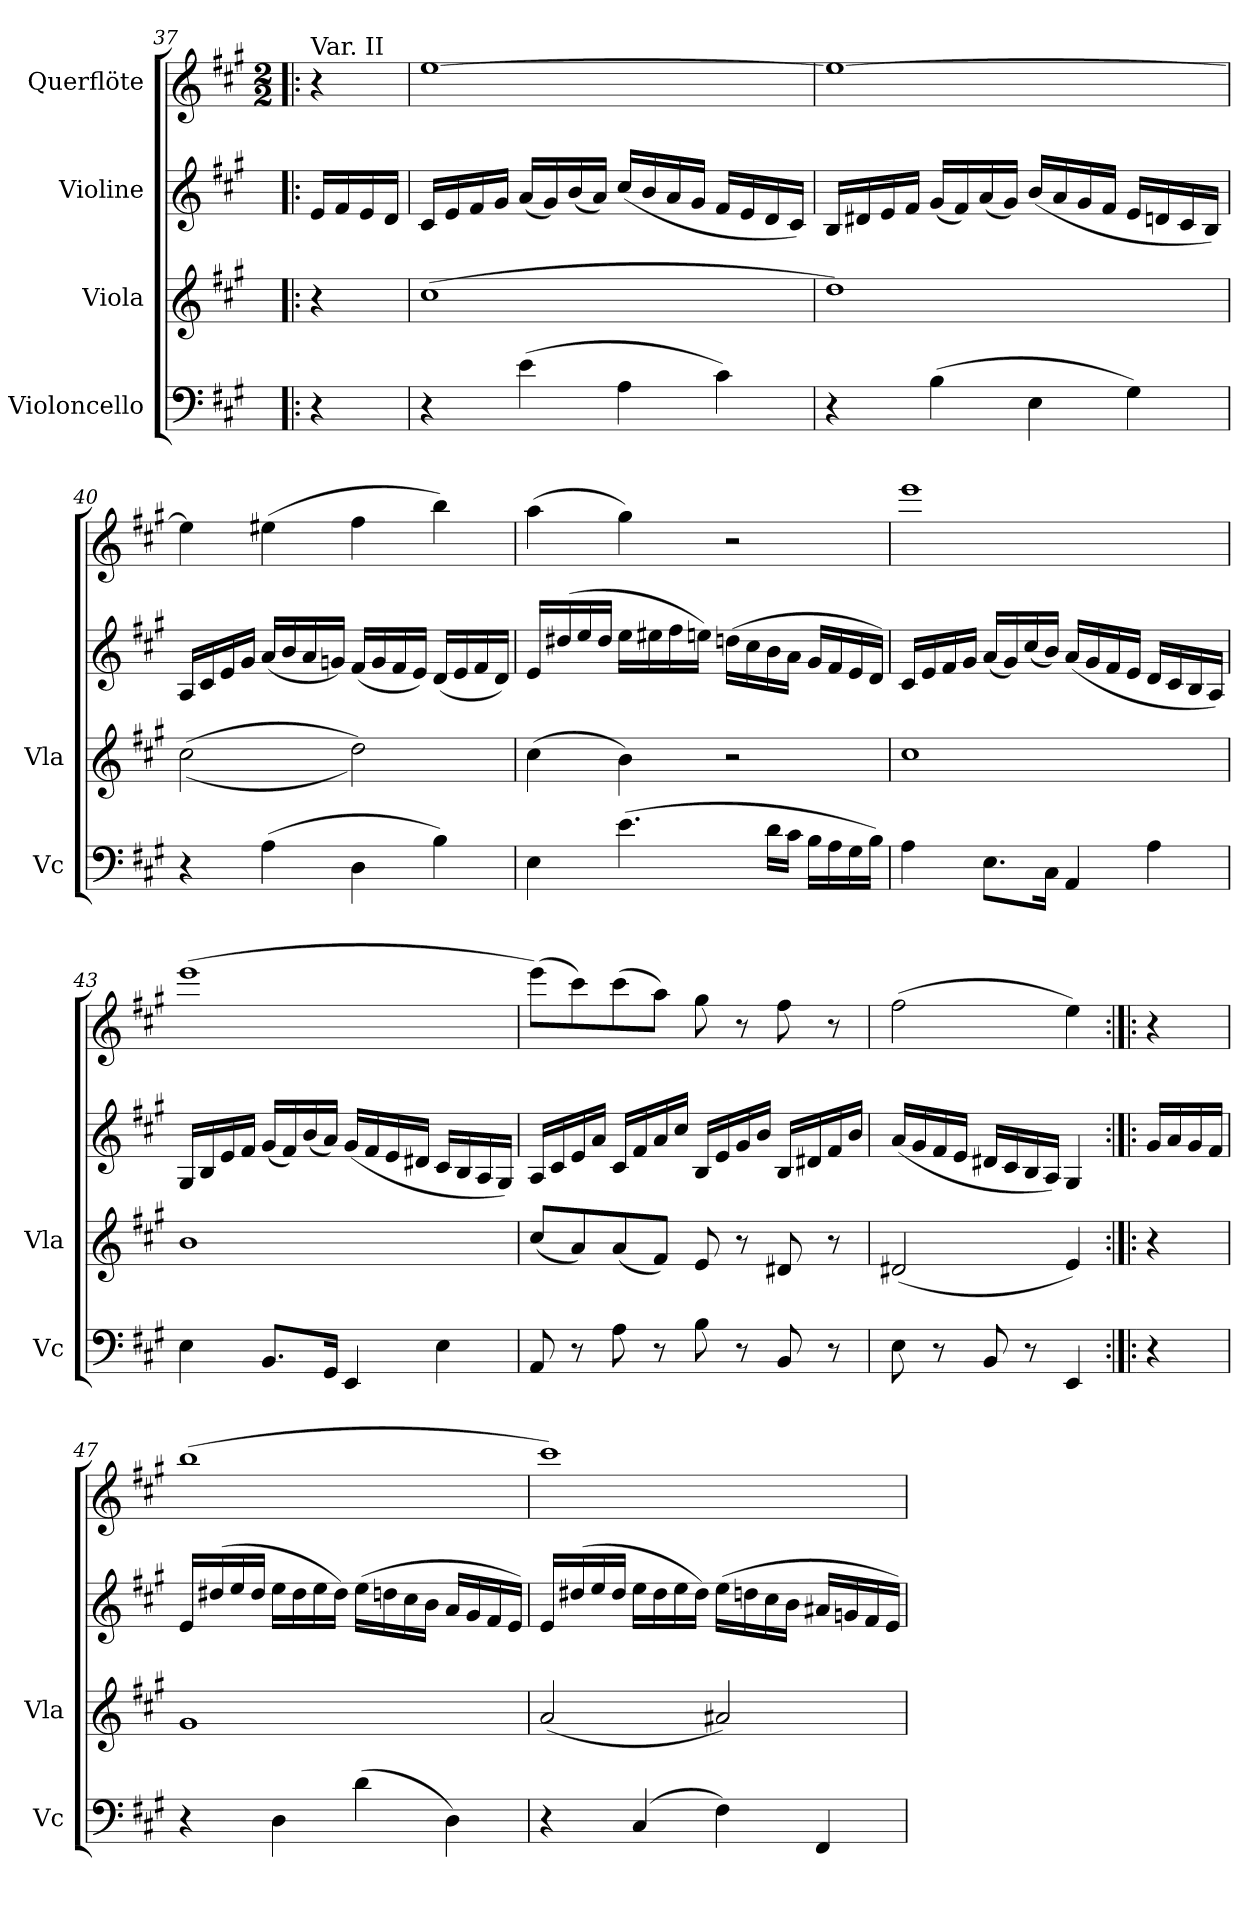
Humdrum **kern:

**kern	**kern	**kern	**kern
*part4	*part3	*part2	*part1
*staff4	*staff3	*staff2	*staff1
*I"Violoncello	*I"Viola	*I"Violine	*I"Querflöte
*I'Vc	*I'Vla	*	*
!!LO:LB:g=z
*clefF4	*clefG2	*clefG2	*clefG2
*k[f#c#g#]	*k[f#c#g#]	*k[f#c#g#]	*k[f#c#g#]
*	*	*	*M2/2
=37!|:	=37!|:	=37!|:	=37!|:
!	!	!	!LO:TX:a:t=Var. II
4r	4r	16e/LL	4r
.	.	16f#/	.
.	.	16e/	.
.	.	16d/JJ	.
=38	=38	=38	=38
4r	(>1cc#	16c#/LL	[1ee
.	.	16e/	.
.	.	16f#/	.
.	.	16g#/JJ	.
(>4e\	.	(<16a/LL	.
.	.	16g#/)	.
.	.	(<16b/	.
.	.	16a/JJ)	.
4A\	.	(<16cc#/LL	.
.	.	16b/	.
.	.	16a/	.
.	.	16g#/JJ	.
4c#\)	.	16f#/LL	.
.	.	16e/	.
.	.	16d/	.
.	.	16c#/JJ)	.
=39	=39	=39	=39
4r	1dd)	16B/LL	1ee_
.	.	16d#X/	.
.	.	16e/	.
.	.	16f#/JJ	.
(>4B\	.	(<16g#/LL	.
.	.	16f#/)	.
.	.	(<16a/	.
.	.	16g#/JJ)	.
4E\	.	(<16b/LL	.
.	.	16a/	.
.	.	16g#/	.
.	.	16f#/JJ	.
4G#\)	.	16e/LL	.
.	.	16dn/	.
.	.	16c#/	.
.	.	16B/JJ)	.
!!LO:LB:g=z
=40	=40	=40	=40
4r	(>(>2cc#\	16A/LL	4ee\]
.	.	16c#/	.
.	.	16e/	.
.	.	16g#/JJ	.
(>4A\	.	(<16a/LL	(>4ee#X\
.	.	16b/	.
.	.	16a/	.
.	.	16gn/JJ)	.
4D\	2dd\))	(<16f#/LL	4ff#\
.	.	16g/	.
.	.	16f#/	.
.	.	16e/JJ)	.
4B\)	.	(<16d/LL	4bb\)
.	.	16e/	.
.	.	16f#/	.
.	.	16d/JJ)	.
=41	=41	=41	=41
4E\	(>4cc#\	16e/LL	(>4aa\
.	.	(>16dd#X/	.
.	.	16ee/	.
.	.	16dd#/JJ	.
(>4.e\	4b\)	16ee\LL	4gg#\)
.	.	16ee#X\	.
.	.	16ff#\	.
.	.	16een\JJ)	.
.	2r	(>16ddn\LL	2r
.	.	16cc#\	.
16d\LL	.	16b\	.
16c#\JJ	.	16a\JJ	.
16B\LL	.	16g#/LL	.
16A\	.	16f#/	.
16G#\	.	16e/	.
16B\JJ)	.	16d/JJ)	.
=42	=42	=42	=42
4A\	1cc#	16c#/LL	1eee
.	.	16e/	.
.	.	16f#/	.
.	.	16g#/JJ	.
8.E\L	.	(<16a/LL	.
.	.	16g#/)	.
.	.	(<16cc#/	.
16C#\Jk	.	16b/JJ)	.
4AA/	.	(<16a/LL	.
.	.	16g#/	.
.	.	16f#/	.
.	.	16e/JJ	.
4A\	.	16d/LL	.
.	.	16c#/	.
.	.	16B/	.
.	.	16A/JJ)	.
!!LO:PB:g=z
=43	=43	=43	=43
4E\	1b	16G#/LL	(>1eee
.	.	16B/	.
.	.	16e/	.
.	.	16f#/JJ	.
8.BB/L	.	(<16g#/LL	.
.	.	16f#/)	.
.	.	(<16b/	.
16GG#/Jk	.	16a/JJ)	.
4EE/	.	(<16g#/LL	.
.	.	16f#/	.
.	.	16e/	.
.	.	16d#X/JJ	.
4E\	.	16c#/LL	.
.	.	16B/	.
.	.	16A/	.
.	.	16G#/JJ)	.
=44	=44	=44	=44
8AA/	(<8cc#/L	16A/LL	(>8eee\L)
.	.	16c#/	.
8r	8a/)	16e/	8ccc#\)
.	.	16a/JJ	.
8A\	(<8a/	16c#/LL	(>8ccc#\
.	.	16f#/	.
8r	8f#/J)	16a/	8aa\J)
.	.	16cc#/JJ	.
8B\	8e/	16B/LL	8gg#\
.	.	16e/	.
8r	8r	16g#/	8r
.	.	16b/JJ	.
8BB/	8d#X/	16B/LL	8ff#\
.	.	16d#X/	.
8r	8r	16f#/	8r
.	.	16b/JJ	.
=45	=45	=45	=45
8E\	(<2d#X/	(<16a/LL	(>2ff#\
.	.	16g#/	.
8r	.	16f#/	.
.	.	16e/JJ	.
8BB/	.	16d#X/LL	.
.	.	16c#/	.
8r	.	16B/	.
.	.	16A/JJ)	.
4EE/	4e/)	4G#/	4ee\)
!!LO:LB:g=z
=46:|!|:	=46:|!|:	=46:|!|:	=46:|!|:
4r	4r	16g#/LL	4r
.	.	16a/	.
.	.	16g#/	.
.	.	16f#/JJ	.
=47	=47	=47	=47
4r	1g#	16e/LL	(>1bb
.	.	(>16dd#X/	.
.	.	16ee/	.
.	.	16dd#/JJ	.
4D\	.	16ee\LL	.
.	.	16dd#\	.
.	.	16ee\	.
.	.	16dd#\JJ)	.
(>4d\	.	(>16ee\LL	.
.	.	16ddn\	.
.	.	16cc#\	.
.	.	16b\JJ	.
4D\)	.	16a/LL	.
.	.	16g#/	.
.	.	16f#/	.
.	.	16e/JJ)	.
=48	=48	=48	=48
4r	(<2a/	16e/LL	1ccc#)
.	.	(>16dd#X/	.
.	.	16ee/	.
.	.	16dd#/JJ	.
(>4C#/	.	16ee\LL	.
.	.	16dd#\	.
.	.	16ee\	.
.	.	16dd#\JJ)	.
4F#\)	2a#X/)	(>16ee\LL	.
.	.	16ddn\	.
.	.	16cc#\	.
.	.	16b\JJ	.
4FF#/	.	16a#X/LL	.
.	.	16gn/	.
.	.	16f#/	.
.	.	16e/JJ)	.
=	=	=	=
*-	*-	*-	*-
